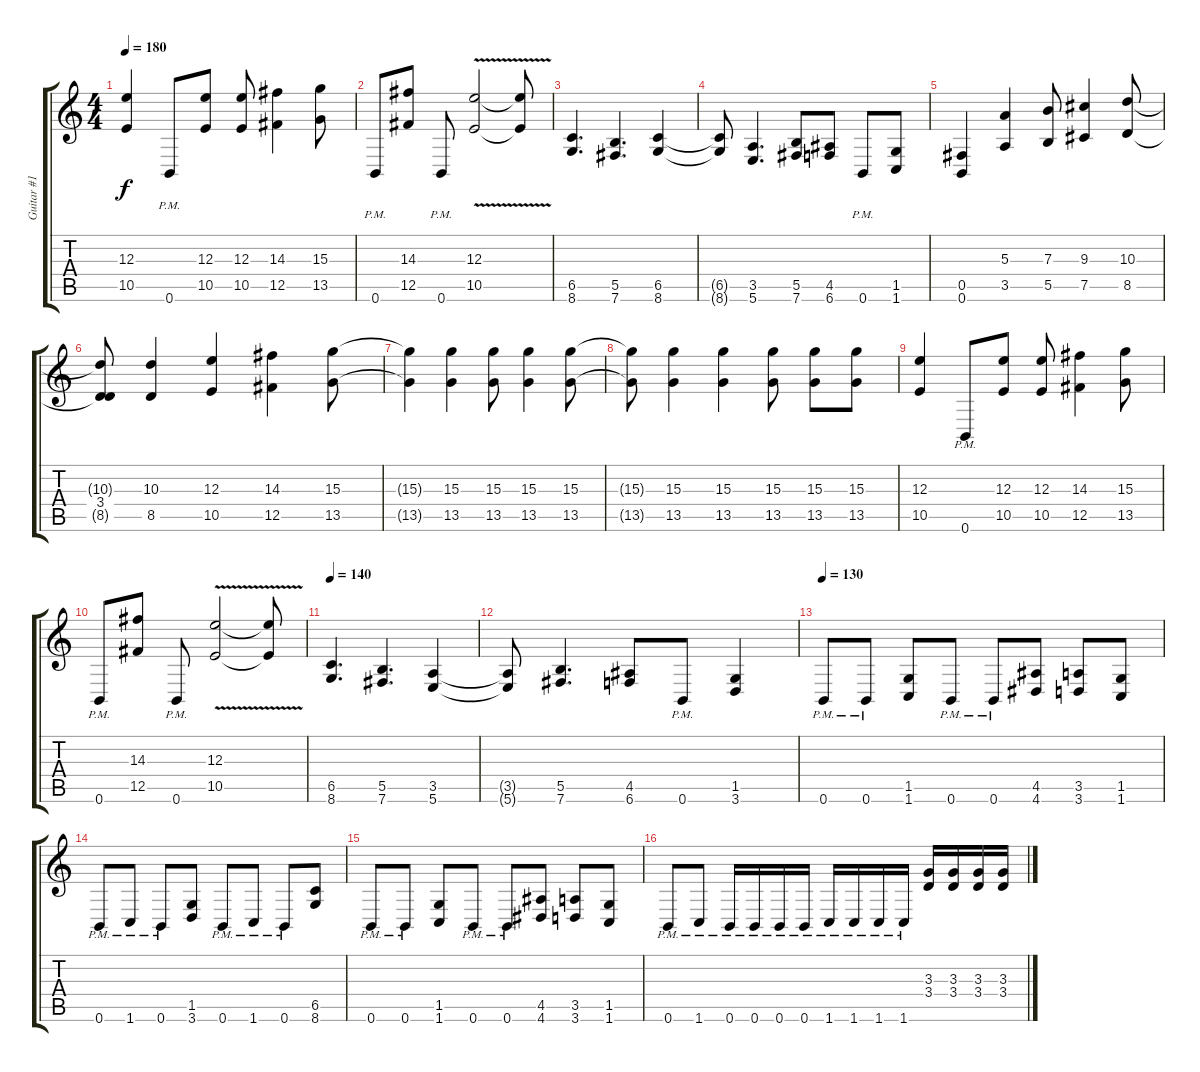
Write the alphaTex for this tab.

\track ("Guitar #1" "Guitar #1") {instrument distortionguitar}
\staff {score tabs}
\tuning (Db4 Ab3 E3 B2 Gb2 B1) {hide}
\ts (4 4)
\tempo 180
\clef g2
\ks c
(12.3 10.5).4{dy f} 0.6{pm}.8 (12.3 10.5).8 (12.3 10.5).8 (14.3 12.5).4 (15.3 13.5).8 |
0.6{pm}.8 (14.3 12.5).8 0.6{pm}.8 (12.3{v} 10.5{v}).2 (12.3{t} 10.5{t}).8 |
(6.5 8.6).4{d} (5.5 7.6).4{d} (6.5 8.6).4 |
(6.5{t} 8.6{t}).8 (3.5 5.6).4{d} (5.5 7.6).8 (4.5 6.6).8 0.6{pm}.8 (1.5 1.6).8 |
(0.5 0.6).4 (5.3 3.5).4 (7.3 5.5).8 (9.3 7.5).4 (10.3 8.5).8 |
(10.3{t} 3.4 8.5{t}).8 (10.3 8.5).4 (12.3 10.5).4 (14.3 12.5).4 (15.3 13.5).8 |
(15.3{t} 13.5{t}).4 (15.3 13.5).4 (15.3 13.5).8 (15.3 13.5).4 (15.3 13.5).8 |
(15.3{t} 13.5{t}).8 (15.3 13.5).4 (15.3 13.5).4 (15.3 13.5).8 (15.3 13.5).8 (15.3 13.5).8 |
(12.3 10.5).4 0.6{pm}.8 (12.3 10.5).8 (12.3 10.5).8 (14.3 12.5).4 (15.3 13.5).8 |
0.6{pm}.8 (14.3 12.5).8 0.6{pm}.8 (12.3{v} 10.5{v}).2 (12.3{t} 10.5{t}).8 |
\tempo 140
(6.5 8.6).4{d} (5.5 7.6).4{d} (3.5 5.6).4 |
(3.5{t} 5.6{t}).8 (5.5 7.6).4{d} (4.5 6.6).8 0.6{pm}.8 (1.5 3.6).4 |
\tempo 130
0.6{pm}.8 0.6{pm}.8 (1.5 1.6).8 0.6{pm}.8 0.6{pm}.8 (4.5 4.6).8 (3.5 3.6).8 (1.5 1.6).8 |
0.6{pm}.8 1.6{pm}.8 0.6{pm}.8 (1.5 3.6).8 0.6{pm}.8 1.6{pm}.8 0.6{pm}.8 (6.5 8.6).8 |
0.6{pm}.8 0.6{pm}.8 (1.5 1.6).8 0.6{pm}.8 0.6{pm}.8 (4.5 4.6).8 (3.5 3.6).8 (1.5 1.6).8 |
0.6{pm}.8 1.6{pm}.8 0.6{pm}.16 0.6{pm}.16 0.6{pm}.16 0.6{pm}.16 1.6{pm}.16 1.6{pm}.16 1.6{pm}.16 1.6{pm}.16 (3.3 3.4).16 (3.3 3.4).16 (3.3 3.4).16 (3.3 3.4).16
